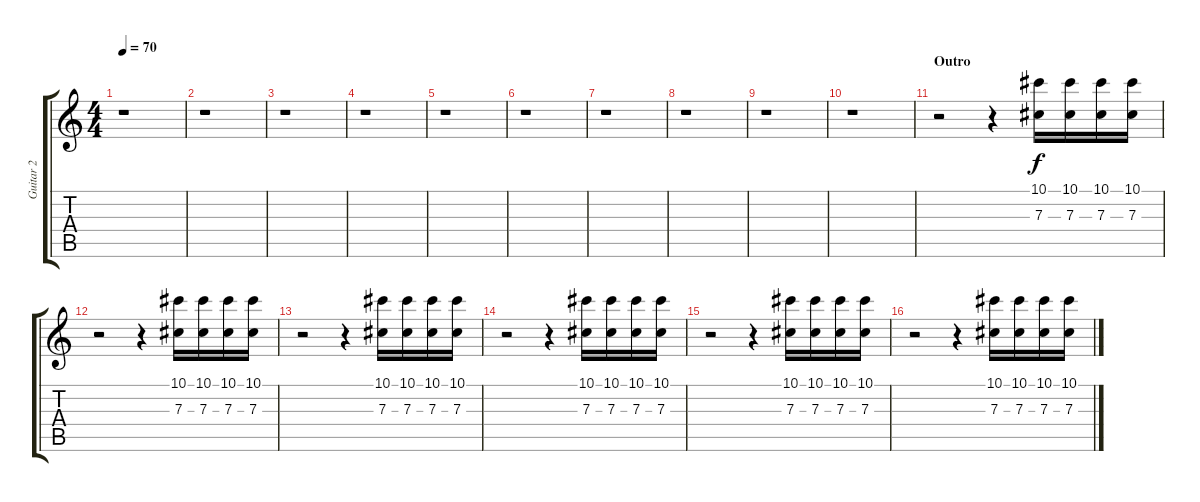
\track ("Guitar 2" "Guitar 2") {instrument distortionguitar}
\staff {score tabs}
\tuning (Eb4 Bb3 Gb3 Db3 Ab2 Db2) {hide}
\ts (4 4)
\tempo 70
\clef g2
\ks c
r.1{dy f} |
r.1 |
r.1 |
r.1 |
r.1 |
r.1 |
r.1 |
r.1 |
r.1 |
r.1 |
\section ("" "Outro")
r.2 r.4 (10.1 7.3).16 (10.1 7.3).16 (10.1 7.3).16 (10.1 7.3).16 |
r.2 r.4 (10.1 7.3).16 (10.1 7.3).16 (10.1 7.3).16 (10.1 7.3).16 |
r.2 r.4 (10.1 7.3).16 (10.1 7.3).16 (10.1 7.3).16 (10.1 7.3).16 |
r.2 r.4 (10.1 7.3).16 (10.1 7.3).16 (10.1 7.3).16 (10.1 7.3).16 |
r.2 r.4 (10.1 7.3).16 (10.1 7.3).16 (10.1 7.3).16 (10.1 7.3).16 |
r.2 r.4 (10.1 7.3).16 (10.1 7.3).16 (10.1 7.3).16 (10.1 7.3).16
